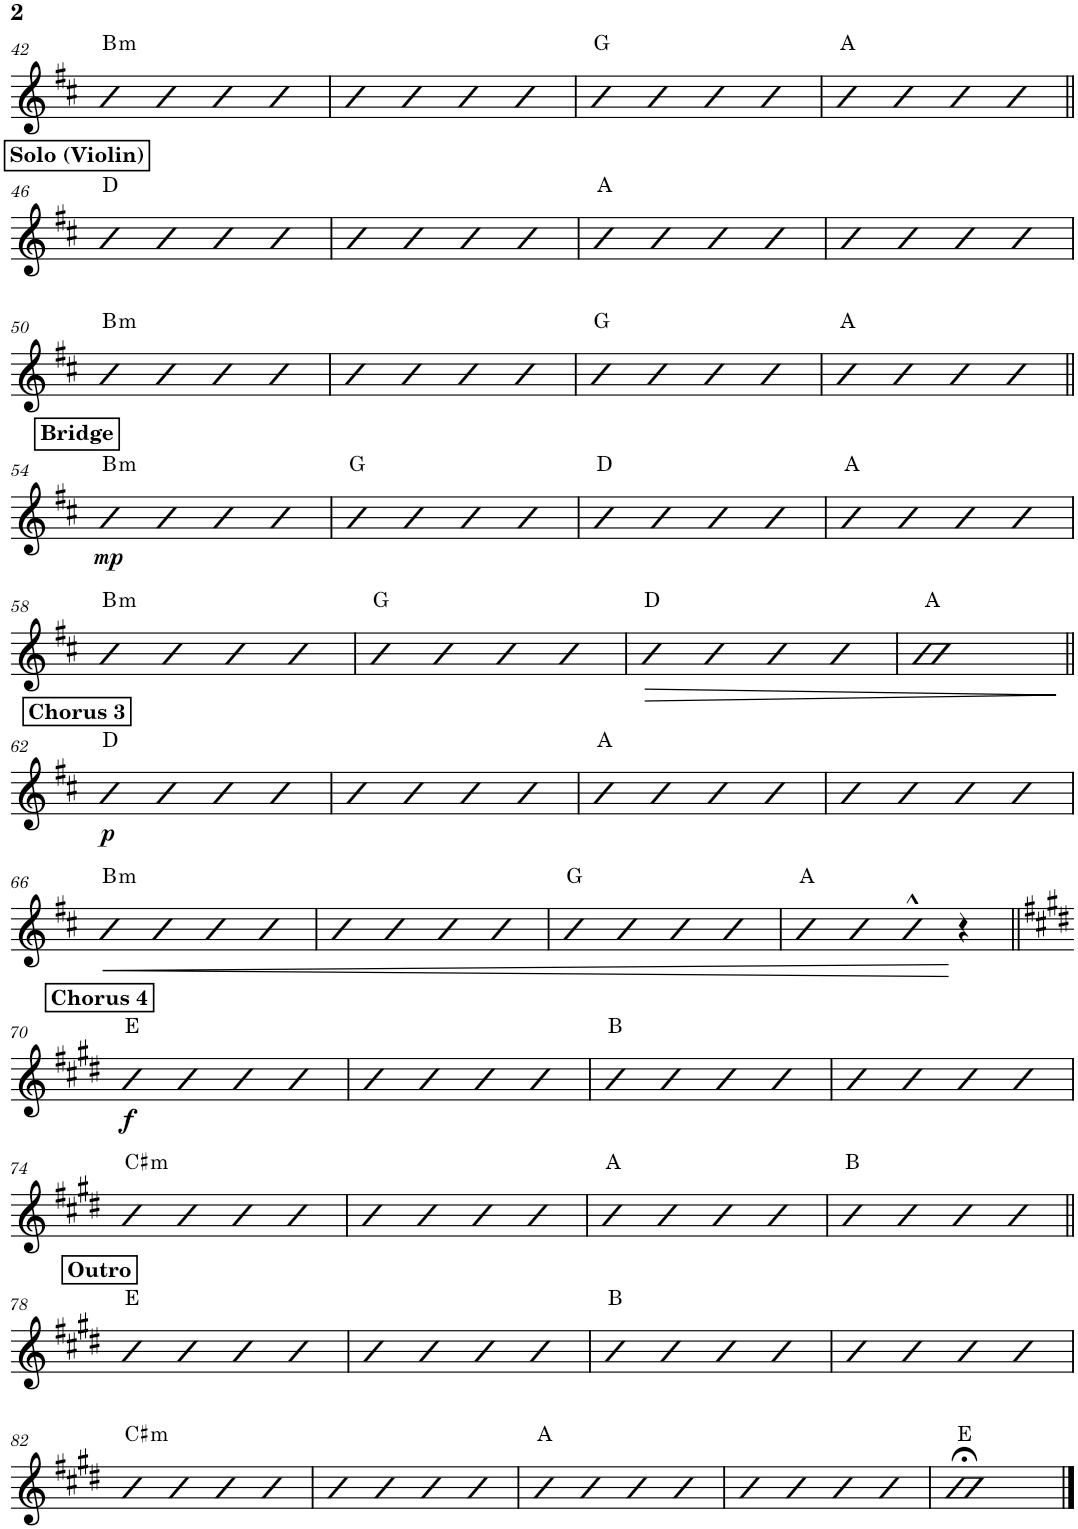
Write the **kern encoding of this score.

**kern	**dynam	**harte
*part1	*part1	*part1
*staff1	*staff1	*
*I"Piano	*	*
*I'Pno.	*	*
!!LO:PB:g=z
*clefG2	*	*
*k[f#c#]	*	*
*M4/4	*	*
=42	=42	=42
!	!	!LO:H:kt=m
4b	.	B:min
4b	.	.
4b	.	.
4b	.	.
=43	=43	=43
4b	.	.
4b	.	.
4b	.	.
4b	.	.
=44	=44	=44
4b	.	G:maj
4b	.	.
4b	.	.
4b	.	.
=45	=45	=45
4b	.	A:maj
4b	.	.
4b	.	.
4b	.	.
!!LO:LB:g=z
!!LO:REH:place=s1:a:B:cj:t=Solo (Violin)
=46||	=46||	=46||
4b	.	D:maj
4b	.	.
4b	.	.
4b	.	.
=47	=47	=47
4b	.	.
4b	.	.
4b	.	.
4b	.	.
=48	=48	=48
4b	.	A:maj
4b	.	.
4b	.	.
4b	.	.
=49	=49	=49
4b	.	.
4b	.	.
4b	.	.
4b	.	.
!!LO:LB:g=z
=50	=50	=50
!	!	!LO:H:kt=m
4b	.	B:min
4b	.	.
4b	.	.
4b	.	.
=51	=51	=51
4b	.	.
4b	.	.
4b	.	.
4b	.	.
=52	=52	=52
4b	.	G:maj
4b	.	.
4b	.	.
4b	.	.
=53	=53	=53
4b	.	A:maj
4b	.	.
4b	.	.
4b	.	.
!!LO:LB:g=z
!!LO:REH:place=s1:a:B:cj:t=Bridge
=54||	=54||	=54||
!	!LO:DY:b	!LO:H:kt=m
4b	mp	B:min
4b	.	.
4b	.	.
4b	.	.
=55	=55	=55
4b	.	G:maj
4b	.	.
4b	.	.
4b	.	.
=56	=56	=56
4b	.	D:maj
4b	.	.
4b	.	.
4b	.	.
=57	=57	=57
4b	.	A:maj
4b	.	.
4b	.	.
4b	.	.
!!LO:LB:g=z
=58	=58	=58
!	!	!LO:H:kt=m
4b	.	B:min
4b	.	.
4b	.	.
4b	.	.
=59	=59	=59
4b	.	G:maj
4b	.	.
4b	.	.
4b	.	.
=60	=60	=60
!	!LO:HP:b	!
4b	>	D:maj
4b	.	.
4b	.	.
4b	.	.
=61	=61	=61
1b	.	A:maj
.	]	.
!!LO:LB:g=z
!!LO:REH:place=s1:a:B:cj:t=Chorus 3
=62||	=62||	=62||
!	!LO:DY:b	!
4b	p	D:maj
4b	.	.
4b	.	.
4b	.	.
=63	=63	=63
4b	.	.
4b	.	.
4b	.	.
4b	.	.
=64	=64	=64
4b	.	A:maj
4b	.	.
4b	.	.
4b	.	.
=65	=65	=65
4b	.	.
4b	.	.
4b	.	.
4b	.	.
!!LO:LB:g=z
=66	=66	=66
!	!LO:HP:b	!LO:H:kt=m
4b	<	B:min
4b	.	.
4b	.	.
4b	.	.
=67	=67	=67
4b	.	.
4b	.	.
4b	.	.
4b	.	.
=68	=68	=68
4b	.	G:maj
4b	.	.
4b	.	.
4b	.	.
=69	=69	=69
4b	.	A:maj
4b	.	.
4b^^	.	.
4r	[	.
!!LO:LB:g=z
!!LO:REH:place=s1:a:B:cj:t=Chorus 4
=70||	=70||	=70||
*k[f#c#g#d#]	*	*
!	!LO:DY:b	!
4b	f	E:maj
4b	.	.
4b	.	.
4b	.	.
=71	=71	=71
4b	.	.
4b	.	.
4b	.	.
4b	.	.
=72	=72	=72
4b	.	B:maj
4b	.	.
4b	.	.
4b	.	.
=73	=73	=73
4b	.	.
4b	.	.
4b	.	.
4b	.	.
!!LO:LB:g=z
=74	=74	=74
!	!	!LO:H:kt=m
4b	.	C#:min
4b	.	.
4b	.	.
4b	.	.
=75	=75	=75
4b	.	.
4b	.	.
4b	.	.
4b	.	.
=76	=76	=76
4b	.	A:maj
4b	.	.
4b	.	.
4b	.	.
=77	=77	=77
4b	.	B:maj
4b	.	.
4b	.	.
4b	.	.
!!LO:LB:g=z
!!LO:REH:place=s1:a:B:cj:t=Outro
=78||	=78||	=78||
4b	.	E:maj
4b	.	.
4b	.	.
4b	.	.
=79	=79	=79
4b	.	.
4b	.	.
4b	.	.
4b	.	.
=80	=80	=80
4b	.	B:maj
4b	.	.
4b	.	.
4b	.	.
=81	=81	=81
4b	.	.
4b	.	.
4b	.	.
4b	.	.
!!LO:LB:g=z
=82	=82	=82
!	!	!LO:H:kt=m
4b	.	C#:min
4b	.	.
4b	.	.
4b	.	.
=83	=83	=83
4b	.	.
4b	.	.
4b	.	.
4b	.	.
=84	=84	=84
4b	.	A:maj
4b	.	.
4b	.	.
4b	.	.
=85	=85	=85
4b	.	.
4b	.	.
4b	.	.
4b	.	.
=86	=86	=86
1b;<	.	E:maj
==	==	==
*-	*-	*-
